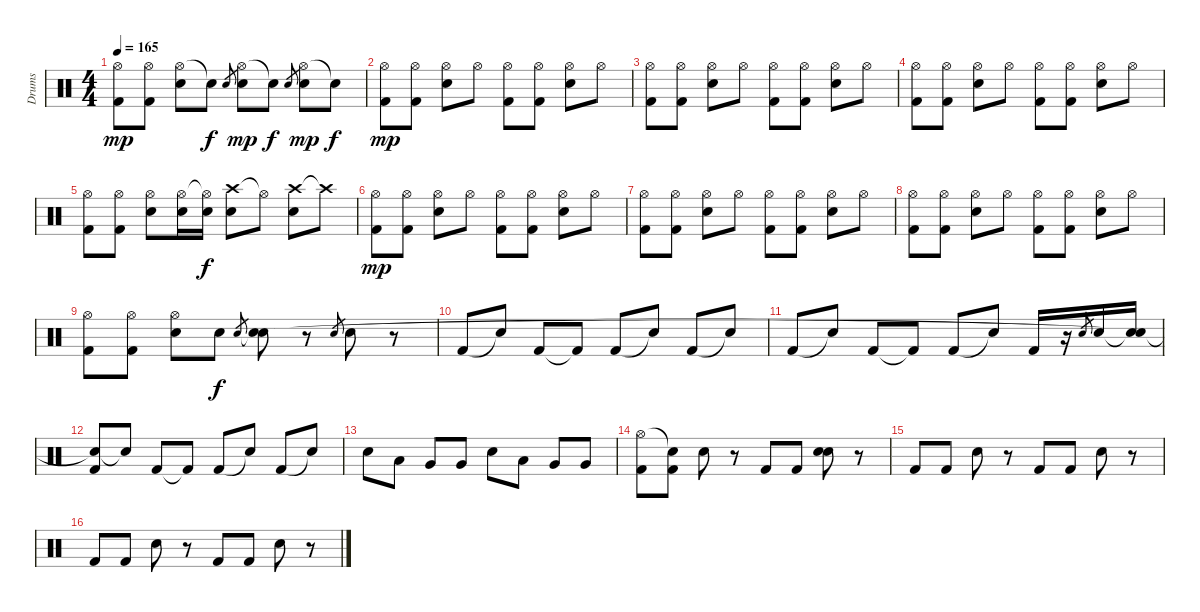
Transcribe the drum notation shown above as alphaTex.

\track ("Drums" "Drums") {instrument percussion}
\staff {score}
\articulation defaults
\ts (4 4)
\tempo 165
\clef neutral
\ks c
("Hi-Hat (open)" "Kick (hit) 2").8{dy mp} ("Hi-Hat (open)" "Kick (hit) 2").8 ("Hi-Hat (open)" "Electric Snare (hit)").8 "Snare (hit)"{t}.8{dy f} "Electric Snare (hit)".8{gr} ("Hi-Hat (open)" "Electric Snare (hit)").8{dy mp} "Snare (hit)"{t}.8{dy f} "Electric Snare (hit)".8{gr} ("Hi-Hat (open)" "Electric Snare (hit)").8{dy mp} "Snare (hit)"{t}.8{dy f} |
("Hi-Hat (open)" "Kick (hit) 2").8{dy mp} ("Hi-Hat (open)" "Kick (hit) 2").8 ("Hi-Hat (open)" "Electric Snare (hit)").8 "Hi-Hat (open)".8 ("Hi-Hat (open)" "Kick (hit) 2").8 ("Hi-Hat (open)" "Kick (hit) 2").8 ("Hi-Hat (open)" "Electric Snare (hit)").8 "Hi-Hat (open)".8 |
("Hi-Hat (open)" "Kick (hit) 2").8 ("Hi-Hat (open)" "Kick (hit) 2").8 ("Hi-Hat (open)" "Electric Snare (hit)").8 "Hi-Hat (open)".8 ("Hi-Hat (open)" "Kick (hit) 2").8 ("Hi-Hat (open)" "Kick (hit) 2").8 ("Hi-Hat (open)" "Electric Snare (hit)").8 "Hi-Hat (open)".8 |
("Hi-Hat (open)" "Kick (hit) 2").8 ("Hi-Hat (open)" "Kick (hit) 2").8 ("Hi-Hat (open)" "Electric Snare (hit)").8 "Hi-Hat (open)".8 ("Hi-Hat (open)" "Kick (hit) 2").8 ("Hi-Hat (open)" "Kick (hit) 2").8 ("Hi-Hat (open)" "Electric Snare (hit)").8 "Hi-Hat (open)".8 |
("Hi-Hat (open)" "Kick (hit) 2").8 ("Hi-Hat (open)" "Kick (hit) 2").8 ("Hi-Hat (open)" "Electric Snare (hit)").8 ("Hi-Hat (open)" "Electric Snare (hit)").16 ("Hi-Hat (open)"{t} "Electric Snare (hit)").16{dy f} ("Crash high (hit)" "Electric Snare (hit)").8 "Hi-Hat (open)"{t}.8 ("Crash high (hit)" "Electric Snare (hit)").8 "Crash high (hit)"{t}.8 |
("Hi-Hat (open)" "Kick (hit) 2").8{dy mp} ("Hi-Hat (open)" "Kick (hit) 2").8 ("Hi-Hat (open)" "Electric Snare (hit)").8 "Hi-Hat (open)".8 ("Hi-Hat (open)" "Kick (hit) 2").8 ("Hi-Hat (open)" "Kick (hit) 2").8 ("Hi-Hat (open)" "Electric Snare (hit)").8 "Hi-Hat (open)".8 |
("Hi-Hat (open)" "Kick (hit) 2").8 ("Hi-Hat (open)" "Kick (hit) 2").8 ("Hi-Hat (open)" "Electric Snare (hit)").8 "Hi-Hat (open)".8 ("Hi-Hat (open)" "Kick (hit) 2").8 ("Hi-Hat (open)" "Kick (hit) 2").8 ("Hi-Hat (open)" "Electric Snare (hit)").8 "Hi-Hat (open)".8 |
("Hi-Hat (open)" "Kick (hit) 2").8 ("Hi-Hat (open)" "Kick (hit) 2").8 ("Hi-Hat (open)" "Electric Snare (hit)").8 "Hi-Hat (open)".8 ("Hi-Hat (open)" "Kick (hit) 2").8 ("Hi-Hat (open)" "Kick (hit) 2").8 ("Hi-Hat (open)" "Electric Snare (hit)").8 "Hi-Hat (open)".8 |
("Hi-Hat (open)" "Kick (hit) 2").8 ("Hi-Hat (open)" "Kick (hit) 2").8 ("Hi-Hat (open)" "Electric Snare (hit)").8 "Electric Snare (hit)".8{dy f} "Electric Snare (hit)".8{gr} ("Snare (hit)"{t} "Electric Snare (hit)").8 r.8 "Electric Snare (hit)".8{gr} "Electric Snare (hit)".8 r.8 |
"Kick (hit) 2".8 "Snare (hit)"{t}.8 "Kick (hit) 2".8 "Kick (hit) 2"{t}.8 "Kick (hit) 2".8 "Snare (hit)"{t}.8 "Kick (hit) 2".8 "Snare (hit)"{t}.8 |
"Kick (hit) 2".8 "Snare (hit)"{t}.8 "Kick (hit) 2".8 "Kick (hit) 2"{t}.8 "Kick (hit) 2".8 "Snare (hit)"{t}.8 "Kick (hit) 2".16 r.16 "Electric Snare (hit)".8{gr} "Electric Snare (hit)".16 ("Electric Snare (hit)"{t} "Snare (hit)"{t}).16 |
("Electric Snare (hit)"{t} "Kick (hit) 2").8 "Snare (hit)"{t}.8 "Kick (hit) 2".8 "Kick (hit) 2"{t}.8 "Kick (hit) 2".8 "Snare (hit)"{t}.8 "Kick (hit) 2".8 "Snare (hit)"{t}.8 |
"Electric Snare (hit)".8 "Low Tom (hit)".8 "Very Low Tom (hit)".8 "Very Low Tom (hit)".8 "Electric Snare (hit)".8 "Low Tom (hit)".8 "Very Low Tom (hit)".8 "Very Low Tom (hit)".8 |
("Hi-Hat (open)" "Kick (hit) 2").8 ("Snare (hit)"{t} "Kick (hit) 2").8 "Electric Snare (hit)".8 r.8 "Kick (hit) 2".8 "Kick (hit) 2".8 ("Electric Snare (hit)" "Snare (hit)").8 r.8 |
"Kick (hit) 2".8 "Kick (hit) 2".8 "Electric Snare (hit)".8 r.8 "Kick (hit) 2".8 "Kick (hit) 2".8 "Electric Snare (hit)".8 r.8 |
"Kick (hit) 2".8 "Kick (hit) 2".8 "Electric Snare (hit)".8 r.8 "Kick (hit) 2".8 "Kick (hit) 2".8 "Electric Snare (hit)".8 r.8
